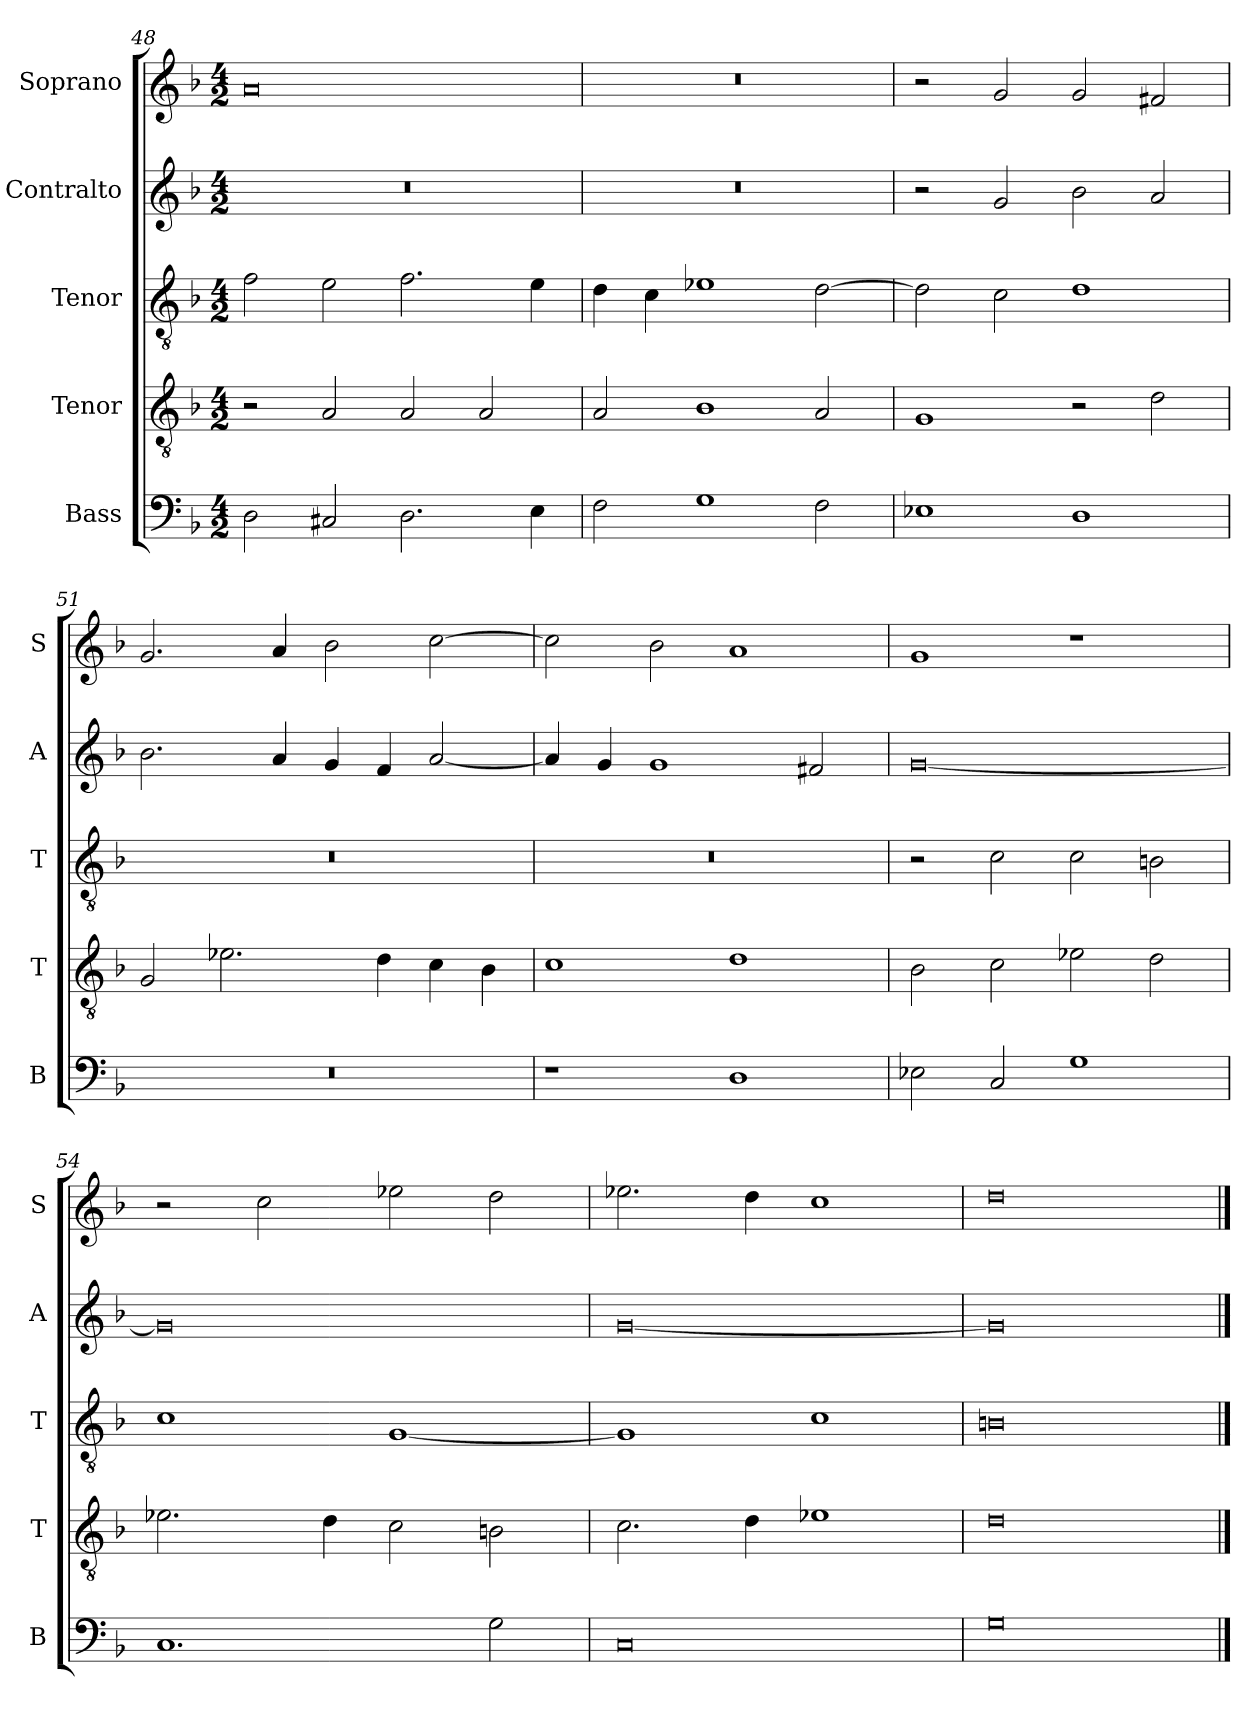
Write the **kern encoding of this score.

**kern	**kern	**kern	**kern	**kern
*part5	*part4	*part3	*part2	*part1
*staff5	*staff4	*staff3	*staff2	*staff1
*I"Bass	*I"Tenor	*I"Tenor	*I"Contralto	*I"Soprano
*I'B	*I'T	*I'T	*I'A	*I'S
*clefF4	*clefGv2	*clefGv2	*clefG2	*clefG2
*k[b-]	*k[b-]	*k[b-]	*k[b-]	*k[b-]
*G:dor	*G:dor	*G:dor	*G:dor	*G:dor
*M4/2	*M4/2	*M4/2	*M4/2	*M4/2
=48	=48	=48	=48	=48
2D	2r	2f	0r	0a
2C#X	2A	2e	.	.
2.D	2A	2.f	.	.
.	2A	.	.	.
4E	.	4e	.	.
=49	=49	=49	=49	=49
2F	2A	4d	0r	0r
.	.	4c	.	.
1G	1B-	1e-X	.	.
2F	2A	[2d	.	.
=50	=50	=50	=50	=50
1E-X	1G	2d]	2r	2r
.	.	2c	2g	2g
1D	2r	1d	2b-	2g
.	2d	.	2a	2f#X
=51	=51	=51	=51	=51
0r	2G	0r	2.b-	2.g
.	2.e-X	.	.	.
.	.	.	4a	4a
.	.	.	4g	2b-
.	4d	.	4f	.
.	4c	.	[2a	[2cc
.	4B-	.	.	.
=52	=52	=52	=52	=52
1r	1c	0r	4a]	2cc]
.	.	.	4g	.
.	.	.	1g	2b-
1D	1d	.	.	1a
.	.	.	2f#X	.
=53	=53	=53	=53	=53
2E-X	2B-	2r	[0g	1g
2C	2c	2c	.	.
1G	2e-X	2c	.	1r
.	2d	2Bn	.	.
=54	=54	=54	=54	=54
1.C	2.e-X	1c	0g]	2r
.	.	.	.	2cc
.	4d	.	.	.
.	2c	[1G	.	2ee-X
2G	2Bn	.	.	2dd
=55	=55	=55	=55	=55
0C	2.c	1G]	[0g	2.ee-X
.	4d	.	.	4dd
.	1e-X	1c	.	1cc
=56	=56	=56	=56	=56
0G	0d	0Bn	0g]	0dd
==	==	==	==	==
*-	*-	*-	*-	*-
